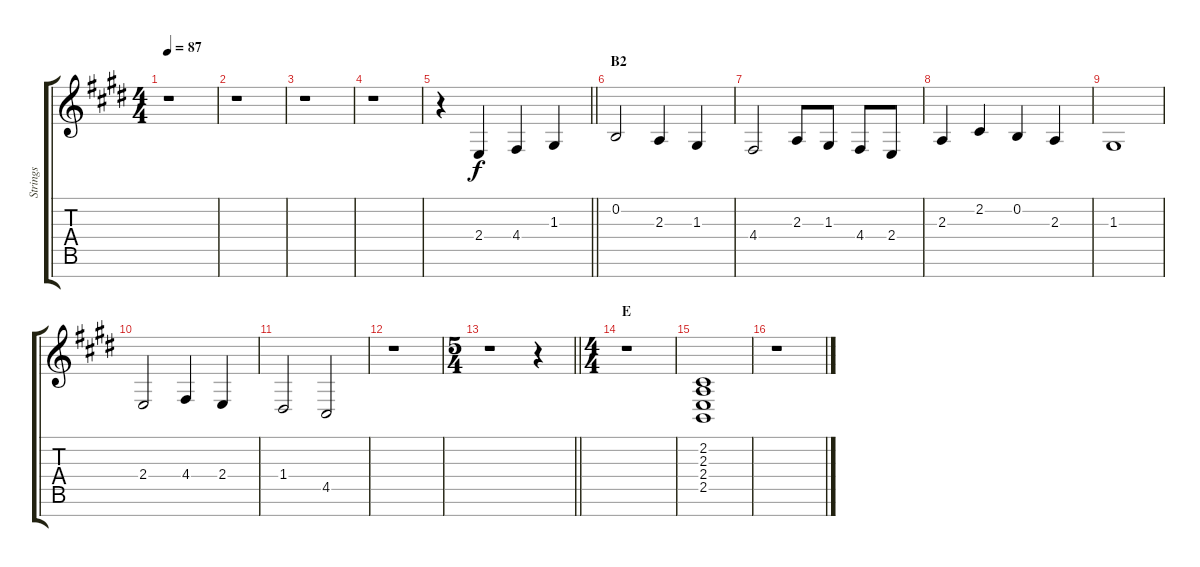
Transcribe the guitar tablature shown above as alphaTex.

\track ("Strings" "Strings") {instrument stringensemble2}
\staff {score tabs}
\tuning (E4 B3 G3 D3 A2 E2 B1) {hide}
\ts (4 4)
\tempo 87
\clef g2
\ks e
r.1{dy f} |
r.1 |
r.1 |
r.1 |
\barLineRight lightlight
r.4{volume 11 instrument tremolostrings} 2.4.4 4.4.4 1.3.4 |
\section ("" "B2")
0.2.2 2.3.4 1.3.4 |
4.4.2 2.3.8 1.3.8 4.4.8 2.4.8 |
2.3.4 2.2.4 0.2.4 2.3.4 |
1.3.1 |
2.4.2 4.4.4 2.4.4 |
1.4.2 4.5.2 |
r.1 |
\ts (5 4)
\barLineRight lightlight
r.1 r.4 |
\ts (4 4)
\section ("" "E")
r.1 |
(2.2 2.3 2.4 2.5).1 |
r.1
